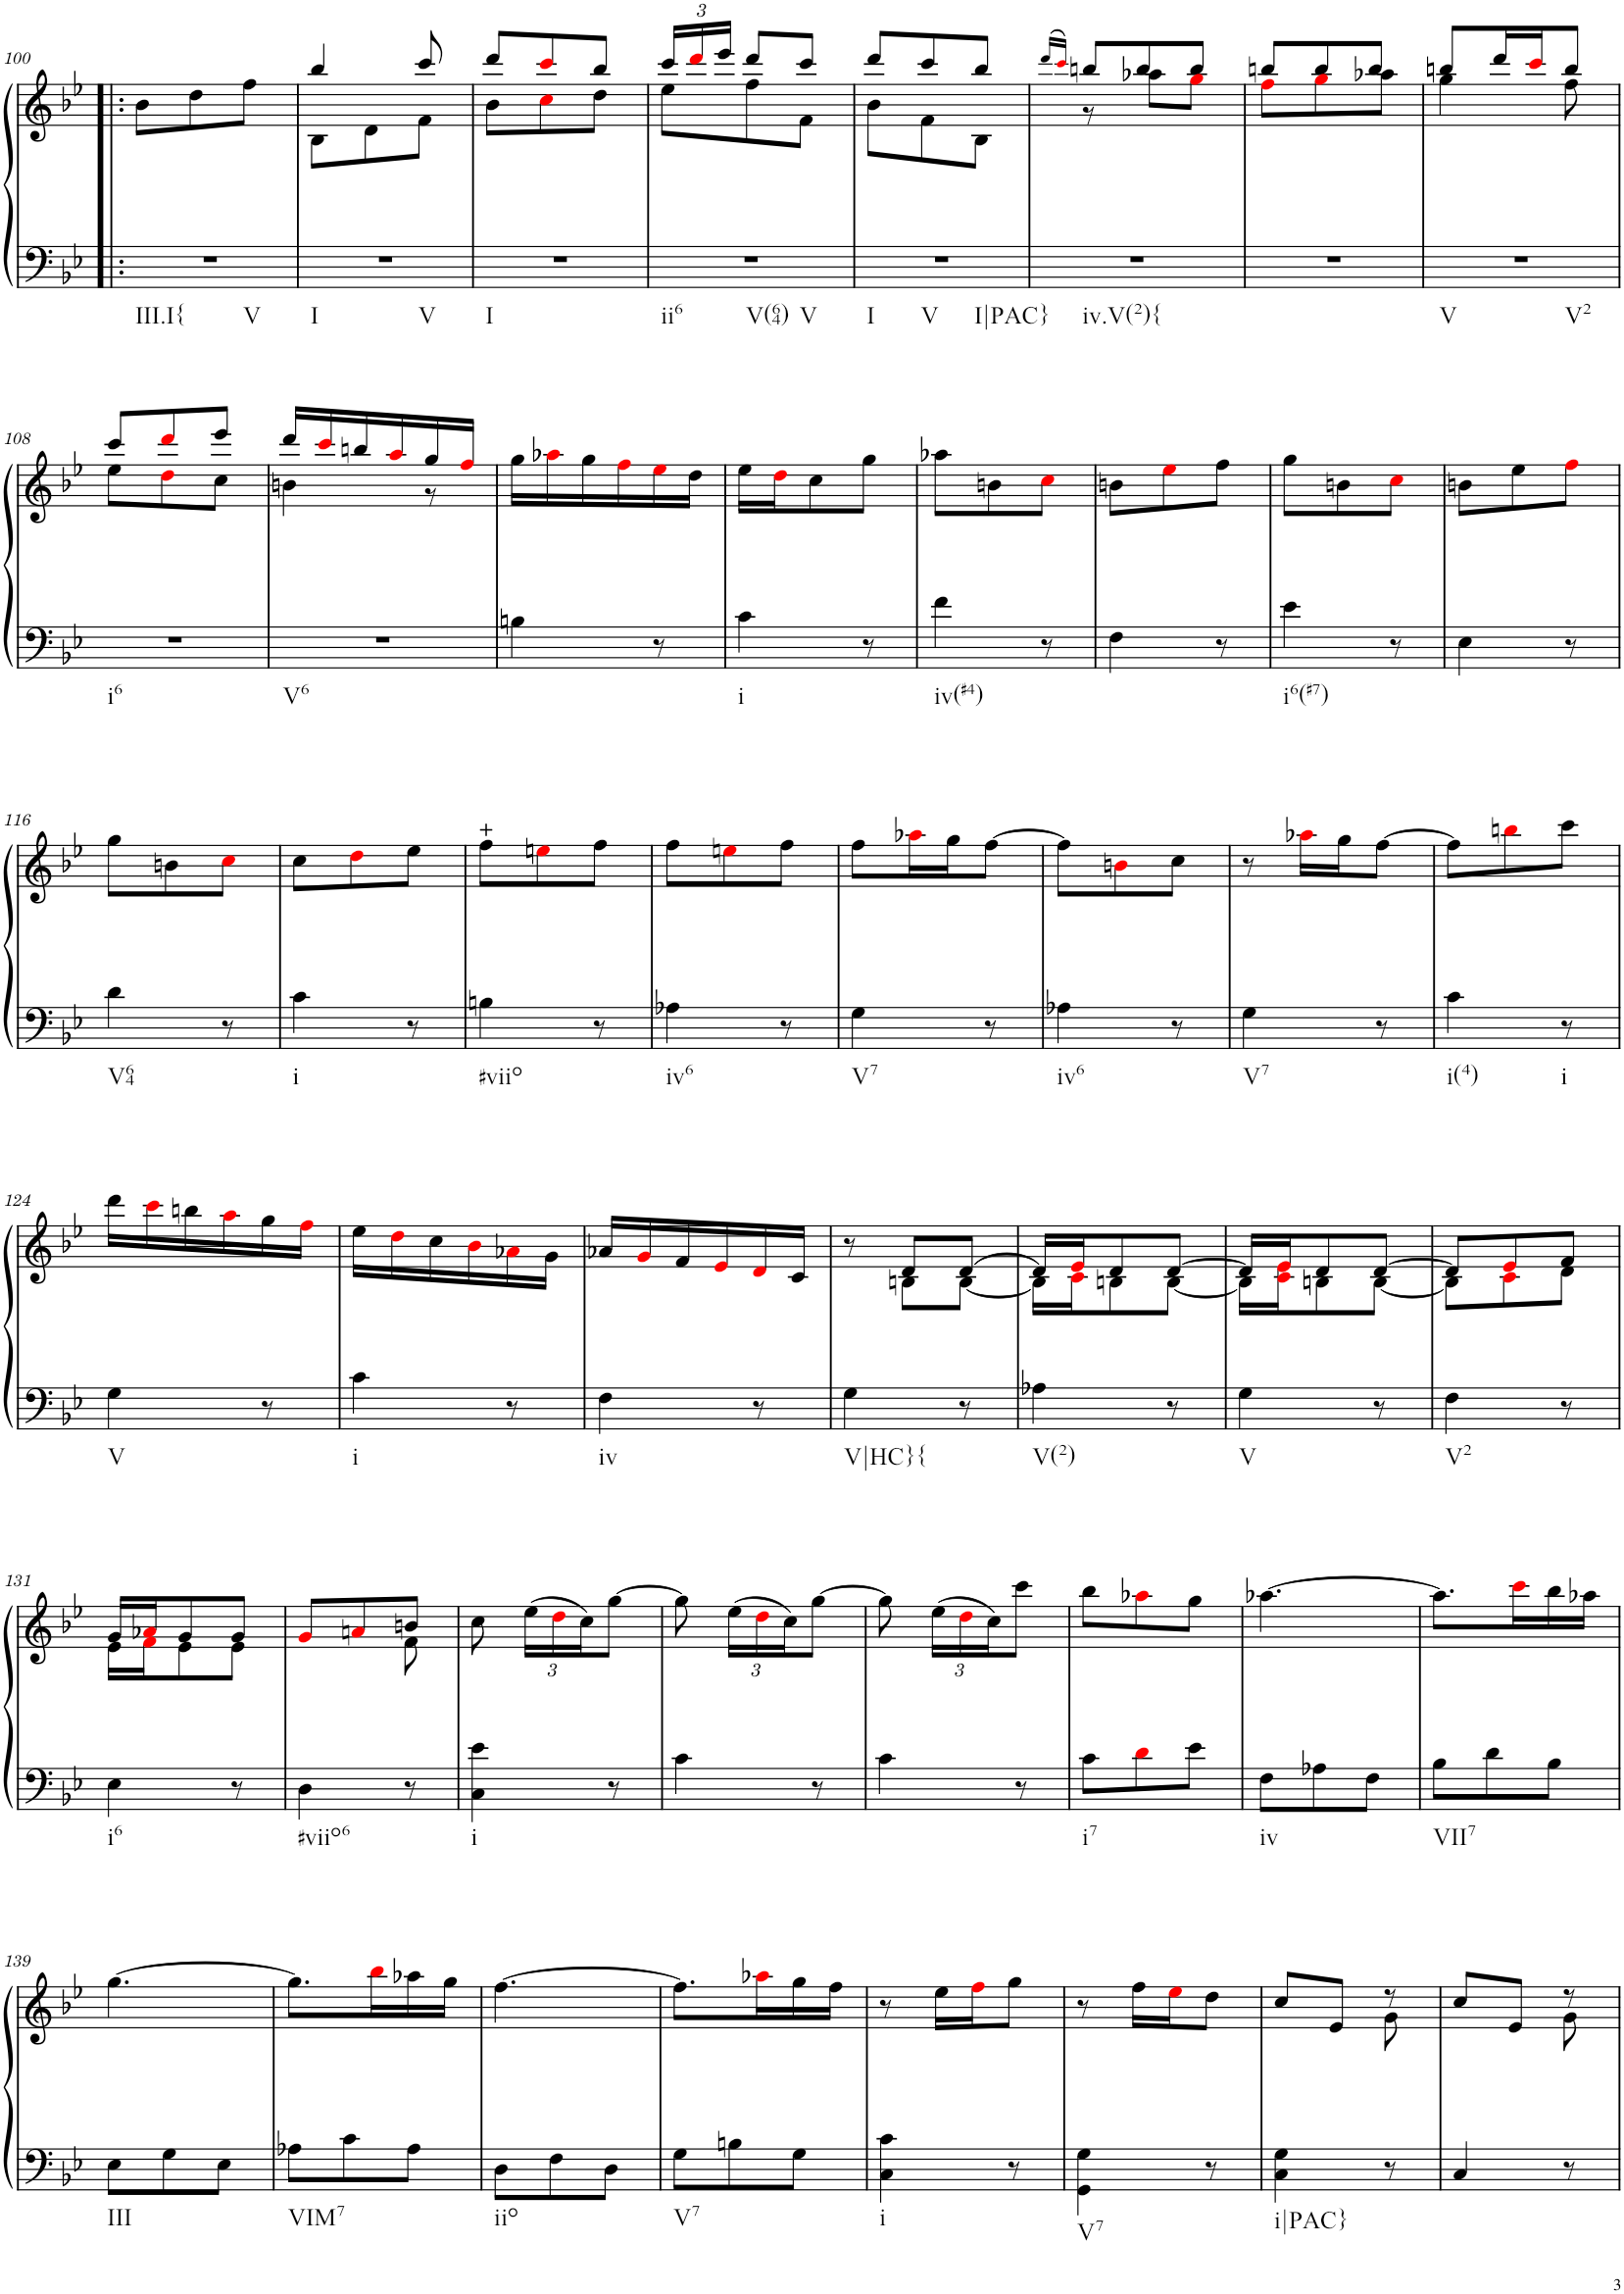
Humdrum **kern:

**kern	**kern
*part1	*part1
*staff2	*staff1
*I"Piano	*
*I'Pno.	*
!!LO:PB:g=z
*clefF4	*clefG2
*k[b-e-]	*k[b-e-]
*M3/8	*M3/8
=100!|:	=100!|:
!LO:TX:b:t=III.I{	!
!LO:TX:b:t=V	!
4.r	8b-\L
.	8dd\
.	8ff\J
=101	=101
*	*^
!LO:TX:b:t=I	!	!
!LO:TX:b:t=V	!	!
4.r	4bb-/	8B-\L
.	.	8d\
.	8ccc/	8f\J
=102	=102	=102
!LO:TX:b:t=I	!	!
4.r	8ddd/L	8b-\L
.	8ccci/	8cci\
.	8bb-/J	8dd\J
=103	=103	=103
*	*Xbrackettup	*
!LO:TX:b:t=ii6	!	!
!LO:TX:b:t=V(64)	!	!
!LO:TX:b:t=V	!	!
4.r	24ccc/LL	8ee-\L
.	24dddi/	.
.	24eee-/JJ	.
.	8ddd/L	8ff\
.	8ccc/J	8f\J
=104	=104	=104
!LO:TX:b:t=I	!	!
!LO:TX:b:t=V	!	!
!LO:TX:b:t=I|PAC}	!	!
4.r	8ddd/L	8b-\L
.	8ccc/	8f\
.	8bb-/J	8B-\J
=105	=105	=105
.	(16qddd/LL	.
.	16qccci/JJ)	.
!LO:TX:b:t=iv.V(2){	!	!
4.r	8bbn/L	8r
.	8bb/	8aa-X\L
.	8bb/J	8ggi\J
=106	=106	=106
4.r	8bbn/L	8ffi\L
.	8bb/	8ggi\
.	8bb/J	8aa-X\J
=107	=107	=107
!LO:TX:b:t=V	!	!
!LO:TX:b:t=V2	!	!
4.r	8bbn/L	4gg\
.	16ddd/L	.
.	16ccci/J	.
.	8bb/J	8ff\
!!LO:LB:g=z	!!
=108	=108	=108
!LO:TX:b:t=i6	!	!
4.r	8ccc/L	8ee-\L
.	8dddi/	8ddi\
.	8eee-/J	8cc\J
=109	=109	=109
!LO:TX:b:t=V6	!	!
4.r	16ddd/LL	4bn\
.	16ccci/	.
.	16bbn/	.
.	16aai/	.
.	16gg/	8r
.	16ffi/JJ	.
*	*v	*v
=110	=110
4Bn\	16gg\LL
.	16aa-Xi\
.	16gg\
.	16ffi\
8r	16ee-i\
.	16dd\JJ
=111	=111
!LO:TX:b:t=i	!
4c\	16ee-\LL
.	16ddi\J
.	8cc\
8r	8gg\J
=112	=112
!LO:TX:b:t=iv(#4)	!
4f\	8aa-X\L
.	8bn\
8r	8cci\J
=113	=113
4F\	8bn\L
.	8ee-i\
8r	8ff\J
=114	=114
!LO:TX:b:t=i6(#7)	!
4e-\	8gg\L
.	8bn\
8r	8cci\J
=115	=115
4E-\	8bn\L
.	8ee-\
8r	8ffi\J
!!LO:LB:g=z
=116	=116
!LO:TX:b:t=V64	!
4d\	8gg\L
.	8bn\
8r	8cci\J
=117	=117
!LO:TX:b:t=i	!
4c\	8cc\L
.	8ddi\
8r	8ee-\J
=118	=118
!LO:TX:b:t=#viio	!
4Bn\	8ff\L
.	8eeni\
8r	8ff\J
=119	=119
!LO:TX:b:t=iv6	!
4A-X\	8ff\L
.	8eeni\
8r	8ff\J
=120	=120
!LO:TX:b:t=V7	!
4G\	8ff\L
.	16aa-Xi\L
.	16gg\J
8r	[8ff\J
=121	=121
!LO:TX:b:t=iv6	!
4A-X\	8ff\L]
.	8bni\
8r	8cc\J
=122	=122
!LO:TX:b:t=V7	!
4G\	8r
.	16aa-Xi\LL
.	16gg\J
8r	[8ff\J
=123	=123
!LO:TX:b:t=i(4)	!
4c\	8ff\L]
.	8bbni\
!LO:TX:b:t=i	!
8r	8ccc\J
!!LO:LB:g=z
=124	=124
!LO:TX:b:t=V	!
4G\	16ddd\LL
.	16ccci\
.	16bbn\
.	16aai\
8r	16gg\
.	16ffi\JJ
=125	=125
!LO:TX:b:t=i	!
4c\	16ee-\LL
.	16ddi\
.	16cc\
.	16b-i\
8r	16a-Xi\
.	16g\JJ
=126	=126
!LO:TX:b:t=iv	!
4F\	16a-X/LL
.	16gi/
.	16f/
.	16e-i/
8r	16di/
.	16c/JJ
=127	=127
*	*^
!LO:TX:b:t=V|HC}{	!	!
4G\	8r	8ryy
.	8d/L	8Bn\L
8r	[8d/J	[8B\J
=128	=128	=128
!LO:TX:b:t=V(2)	!	!
4A-X\	16d/LL]	16B\LL]
.	16e-i/J	16ci\J
.	8d/	8Bn\
8r	[8d/J	[8B\J
=129	=129	=129
!LO:TX:b:t=V	!	!
4G\	16d/LL]	16B\LL]
.	16e-i/J	16ci\ 16e-i\J
.	8d/	8Bn\
8r	[8d/J	[8B\J
=130	=130	=130
!LO:TX:b:t=V2	!	!
4F\	8d/L]	8B\L]
.	8e-i/	8ci\
8r	8f/J	8d\J
!!LO:LB:g=z	!!
=131	=131	=131
!LO:TX:b:t=i6	!	!
4E-\	16g/LL	16e-\LL
.	16a-Xi/J	16fi\J
.	8g/	8e-\
8r	8g/J	8e-\J
=132	=132	=132
!LO:TX:b:t=#viio6	!	!
4D\	8gi/L	4ryy
.	8ani/	.
8r	8bn/J	8f\
=133	=133	=133
!LO:TX:b:t=i	!	!
*	*v	*v
4C\ 4e-\	8cc\
.	(24ee-\LL
.	24ddi\
.	24cc\J)
8r	[8gg\J
=134	=134
4c\	8gg\]
.	(24ee-\LL
.	24ddi\
.	24cc\J)
8r	[8gg\J
=135	=135
4c\	8gg\]
.	(24ee-\LL
.	24ddi\
.	24cc\J)
8r	8ccc\J
=136	=136
!LO:TX:b:t=i7	!
8c\L	8bb-\L
8di\	8aa-Xi\
8e-\J	8gg\J
=137	=137
!LO:TX:b:t=iv	!
8F\L	[4.aa-X\
8A-X\	.
8F\J	.
=138	=138
!LO:TX:b:t=VII7	!
8B-\L	8.aa-\L]
8d\	.
.	16ccci\L
8B-\J	16bb-\
.	16aa-X\JJ
!!LO:LB:g=z
=139	=139
!LO:TX:b:t=III	!
8E-\L	[4.gg\
8G\	.
8E-\J	.
=140	=140
!LO:TX:b:t=VIM7	!
8A-X\L	8.gg\L]
8c\	.
.	16bb-i\L
8A-\J	16aa-X\
.	16gg\JJ
=141	=141
!LO:TX:b:t=iio	!
8D\L	[4.ff\
8F\	.
8D\J	.
=142	=142
!LO:TX:b:t=V7	!
8G\L	8.ff\L]
8Bn\	.
.	16aa-Xi\L
8G\J	16gg\
.	16ff\JJ
=143	=143
!LO:TX:b:t=i	!
4C\ 4c\	8r
.	16ee-\LL
.	16ffi\J
8r	8gg\J
=144	=144
!LO:TX:b:t=V7	!
4GG\ 4G\	8r
.	16ff\LL
.	16ee-i\J
8r	8dd\J
=145	=145
*	*^
!LO:TX:b:t=i|PAC}	!	!
4C\ 4G\	8cc/L	4ryy
.	8e-/J	.
8r	8r	8g\
=146	=146	=146
4C/	8cc/L	4ryy
.	8e-/J	.
8r	8r	8g\
*	*v	*v
=	=
*-	*-
